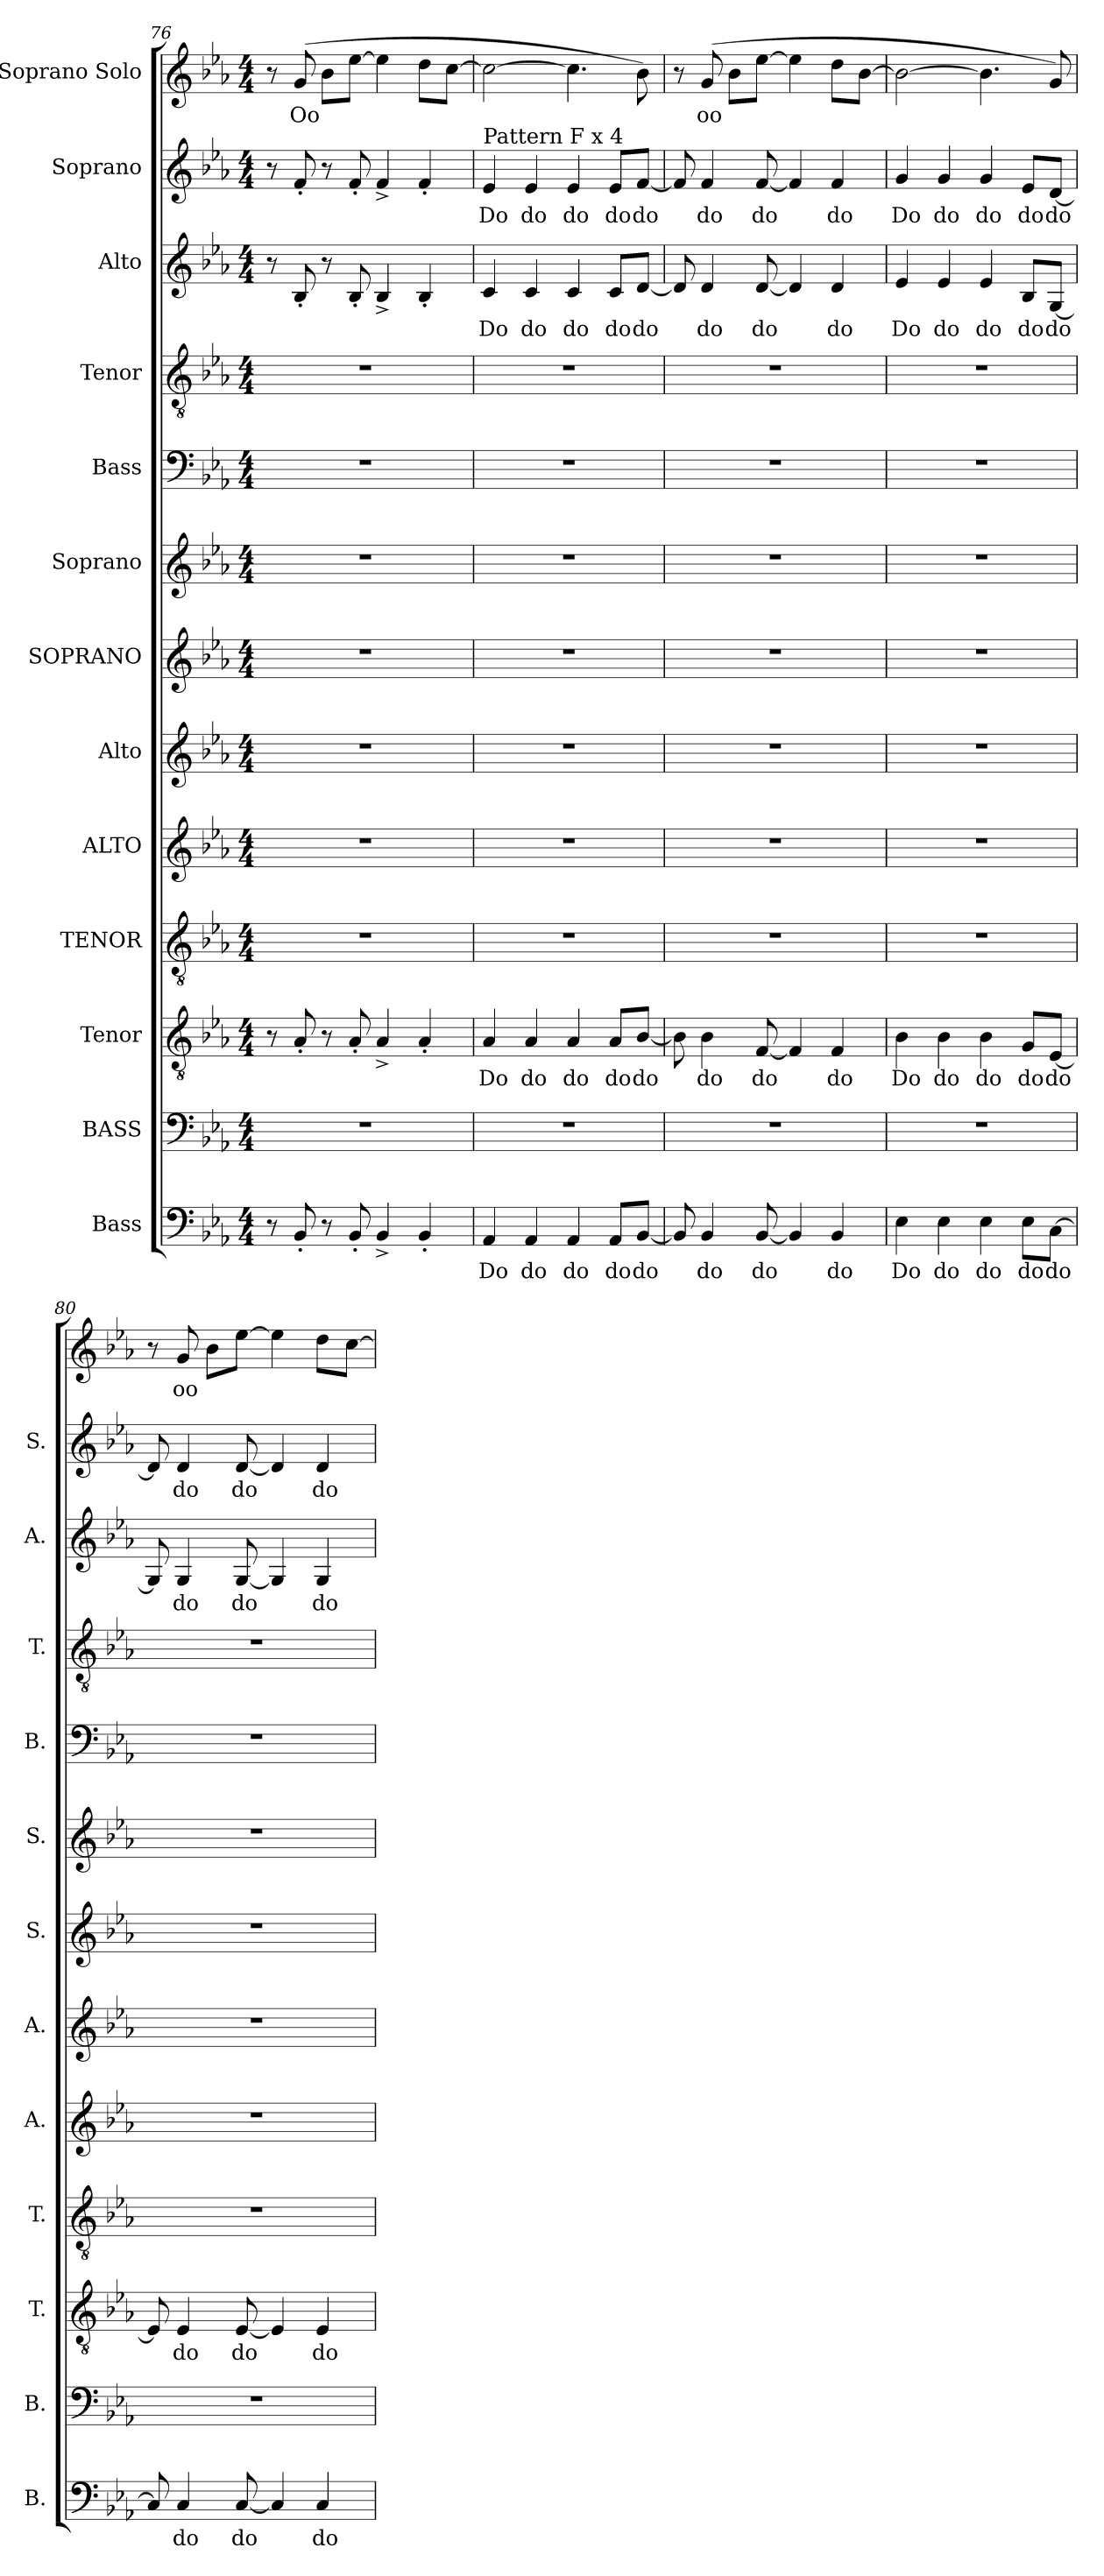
**kern	**text	**kern	**kern	**text	**kern	**kern	**kern	**kern	**kern	**kern	**kern	**kern	**text	**kern	**text	**kern	**text
*part13	*part13	*part12	*part11	*part11	*part10	*part9	*part8	*part7	*part6	*part5	*part4	*part3	*part3	*part2	*part2	*part1	*part1
*staff13	*staff13	*staff12	*staff11	*staff11	*staff10	*staff9	*staff8	*staff7	*staff6	*staff5	*staff4	*staff3	*staff3	*staff2	*staff2	*staff1	*staff1
*I"Bass	*	*I"BASS	*I"Tenor	*	*I"TENOR	*I"ALTO	*I"Alto	*I"SOPRANO	*I"Soprano	*I"Bass	*I"Tenor	*I"Alto	*	*I"Soprano	*	*I"Soprano Solo	*
*I'B.	*	*I'B.	*I'T.	*	*I'T.	*I'A.	*I'A.	*I'S.	*I'S.	*I'B.	*I'T.	*I'A.	*	*I'S.	*	*	*
*clefF4	*	*clefF4	*clefGv2	*	*clefGv2	*clefG2	*clefG2	*clefG2	*clefG2	*clefF4	*clefGv2	*clefG2	*	*clefG2	*	*clefG2	*
*	*	*	*ITrd7c12	*	*ITrd7c12	*	*	*	*	*	*ITrd7c12	*	*	*	*	*	*
*k[b-e-a-]	*	*k[b-e-a-]	*k[b-e-a-]	*	*k[b-e-a-]	*k[b-e-a-]	*k[b-e-a-]	*k[b-e-a-]	*k[b-e-a-]	*k[b-e-a-]	*k[b-e-a-]	*k[b-e-a-]	*	*k[b-e-a-]	*	*k[b-e-a-]	*
*M4/4	*	*M4/4	*M4/4	*	*M4/4	*M4/4	*M4/4	*M4/4	*M4/4	*M4/4	*M4/4	*M4/4	*	*M4/4	*	*M4/4	*
=76	=76	=76	=76	=76	=76	=76	=76	=76	=76	=76	=76	=76	=76	=76	=76	=76	=76
8r	.	1r	8r	.	1r	1r	1r	1r	1r	1r	1r	8r	.	8r	.	8r	.
8BB-'/	.	.	8AA-'/	.	.	.	.	.	.	.	.	8B-'/	.	8f'/	.	(8g/	Oo
8r	.	.	8r	.	.	.	.	.	.	.	.	8r	.	8r	.	8b-\L	.
8BB-'/	.	.	8AA-'/	.	.	.	.	.	.	.	.	8B-'/	.	8f'/	.	[8ee-\J	.
4BB-^/	.	.	4AA-^/	.	.	.	.	.	.	.	.	4B-^/	.	4f^/	.	4ee-\]	.
4BB-'/	.	.	4AA-'/	.	.	.	.	.	.	.	.	4B-'/	.	4f'/	.	8dd\L	.
.	.	.	.	.	.	.	.	.	.	.	.	.	.	.	.	[8cc\J	.
=77	=77	=77	=77	=77	=77	=77	=77	=77	=77	=77	=77	=77	=77	=77	=77	=77	=77
!	!	!	!	!	!	!	!	!	!	!	!	!	!	!LO:TX:a:t=Pattern F  x 4	!	!	!
4AA-/	Do	1r	4AA-/	Do	1r	1r	1r	1r	1r	1r	1r	4c/	Do	4e-/	Do	2cc\_	.
4AA-/	do	.	4AA-/	do	.	.	.	.	.	.	.	4c/	do	4e-/	do	.	.
4AA-/	do	.	4AA-/	do	.	.	.	.	.	.	.	4c/	do	4e-/	do	4.cc\]	.
8AA-/L	do	.	8AA-/L	do	.	.	.	.	.	.	.	8c/L	do	8e-/L	do	.	.
[8BB-/J	do	.	[8BB-/J	do	.	.	.	.	.	.	.	[8d/J	do	[8f/J	do	8b-\)	.
=78	=78	=78	=78	=78	=78	=78	=78	=78	=78	=78	=78	=78	=78	=78	=78	=78	=78
8BB-/]	.	1r	8BB-\]	.	1r	1r	1r	1r	1r	1r	1r	8d/]	.	8f/]	.	8r	.
4BB-/	do	.	4BB-\	do	.	.	.	.	.	.	.	4d/	do	4f/	do	(8g/	oo
.	.	.	.	.	.	.	.	.	.	.	.	.	.	.	.	8b-\L	.
[8BB-/	do	.	[8FF/	do	.	.	.	.	.	.	.	[8d/	do	[8f/	do	[8ee-\J	.
4BB-/]	.	.	4FF/]	.	.	.	.	.	.	.	.	4d/]	.	4f/]	.	4ee-\]	.
4BB-/	do	.	4FF/	do	.	.	.	.	.	.	.	4d/	do	4f/	do	8dd\L	.
.	.	.	.	.	.	.	.	.	.	.	.	.	.	.	.	[8b-\J	.
=79	=79	=79	=79	=79	=79	=79	=79	=79	=79	=79	=79	=79	=79	=79	=79	=79	=79
4E-\	Do	1r	4BB-\	Do	1r	1r	1r	1r	1r	1r	1r	4e-/	Do	4g/	Do	2b-\_	.
4E-\	do	.	4BB-\	do	.	.	.	.	.	.	.	4e-/	do	4g/	do	.	.
4E-\	do	.	4BB-\	do	.	.	.	.	.	.	.	4e-/	do	4g/	do	4.b-\]	.
8E-\L	do	.	8GG/L	do	.	.	.	.	.	.	.	8B-/L	do	8e-/L	do	.	.
[8C\J	do	.	[8EE-/J	do	.	.	.	.	.	.	.	[8G/J	do	[8d/J	do	8g/)	.
!!LO:PB:g=z
=80	=80	=80	=80	=80	=80	=80	=80	=80	=80	=80	=80	=80	=80	=80	=80	=80	=80
8C/]	.	1r	8EE-/]	.	1r	1r	1r	1r	1r	1r	1r	8G/]	.	8d/]	.	8r	.
4C/	do	.	4EE-/	do	.	.	.	.	.	.	.	4G/	do	4d/	do	8g/	oo
.	.	.	.	.	.	.	.	.	.	.	.	.	.	.	.	8b-\L	.
[8C/	do	.	[8EE-/	do	.	.	.	.	.	.	.	[8G/	do	[8d/	do	[8ee-\J	.
4C/]	.	.	4EE-/]	.	.	.	.	.	.	.	.	4G/]	.	4d/]	.	4ee-\]	.
4C/	do	.	4EE-/	do	.	.	.	.	.	.	.	4G/	do	4d/	do	8dd\L	.
.	.	.	.	.	.	.	.	.	.	.	.	.	.	.	.	[8cc\J	.
=	=	=	=	=	=	=	=	=	=	=	=	=	=	=	=	=	=
*-	*-	*-	*-	*-	*-	*-	*-	*-	*-	*-	*-	*-	*-	*-	*-	*-	*-
